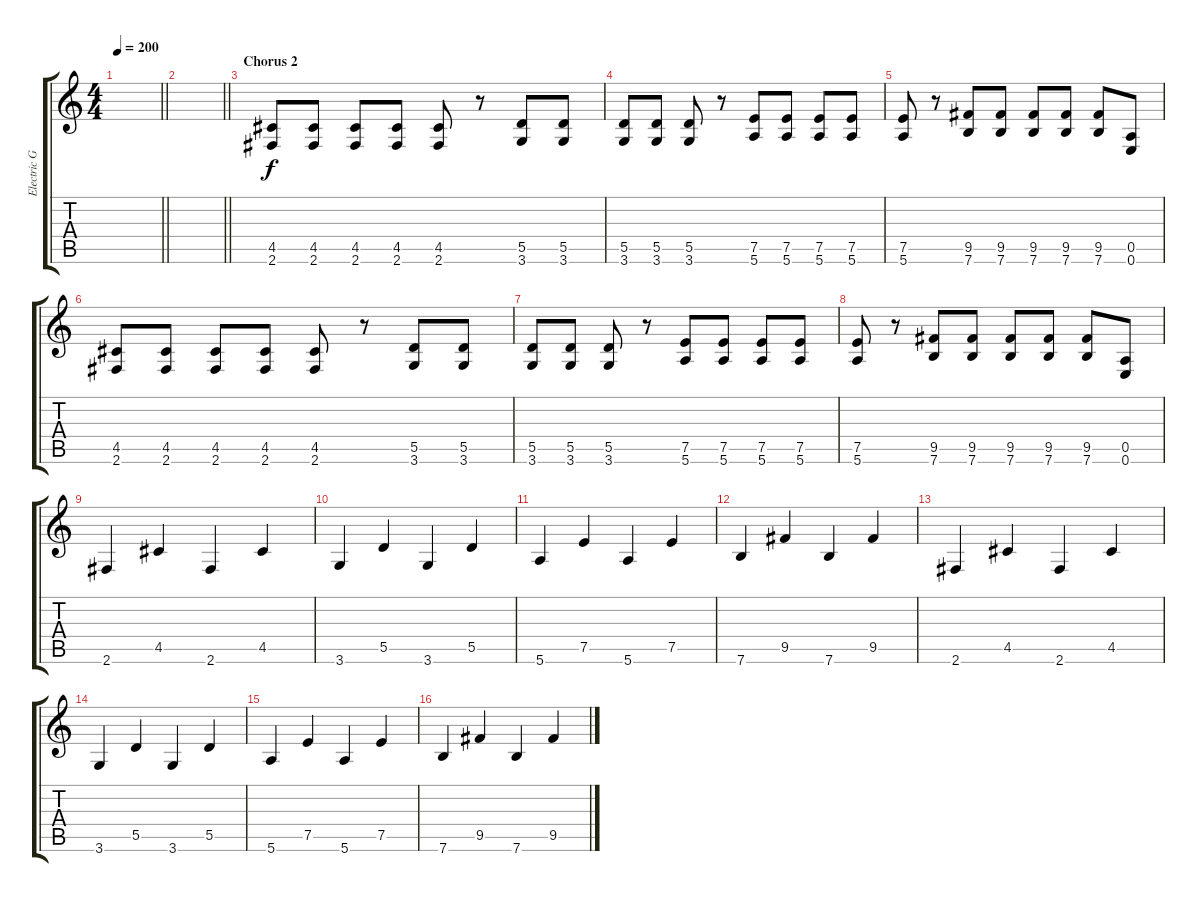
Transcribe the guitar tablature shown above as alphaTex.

\track ("Electric Guitar 1" "Electric G") {instrument distortionguitar}
\staff {score tabs}
\tuning (E4 B3 G3 D3 A2 E2) {hide}
\ts (4 4)
\tempo 200
\clef g2
\barLineRight lightlight
\ks c
|
\barLineRight lightlight
|
\section ("" "Chorus 2")
(4.5 2.6).8 (4.5 2.6).8 (4.5 2.6).8 (4.5 2.6).8 (4.5 2.6).8 r.8 (5.5 3.6).8 (5.5 3.6).8 |
(5.5 3.6).8 (5.5 3.6).8 (5.5 3.6).8 r.8 (7.5 5.6).8 (7.5 5.6).8 (7.5 5.6).8 (7.5 5.6).8 |
(7.5 5.6).8 r.8 (9.5 7.6).8 (9.5 7.6).8 (9.5 7.6).8 (9.5 7.6).8 (9.5 7.6).8 (0.5 0.6).8 |
(4.5 2.6).8 (4.5 2.6).8 (4.5 2.6).8 (4.5 2.6).8 (4.5 2.6).8 r.8 (5.5 3.6).8 (5.5 3.6).8 |
(5.5 3.6).8 (5.5 3.6).8 (5.5 3.6).8 r.8 (7.5 5.6).8 (7.5 5.6).8 (7.5 5.6).8 (7.5 5.6).8 |
(7.5 5.6).8 r.8 (9.5 7.6).8 (9.5 7.6).8 (9.5 7.6).8 (9.5 7.6).8 (9.5 7.6).8 (0.5 0.6).8 |
2.6.4 4.5.4 2.6.4 4.5.4 |
3.6.4 5.5.4 3.6.4 5.5.4 |
5.6.4 7.5.4 5.6.4 7.5.4 |
7.6.4 9.5.4 7.6.4 9.5.4 |
2.6.4 4.5.4 2.6.4 4.5.4 |
3.6.4 5.5.4 3.6.4 5.5.4 |
5.6.4 7.5.4 5.6.4 7.5.4 |
7.6.4 9.5.4 7.6.4 9.5.4
